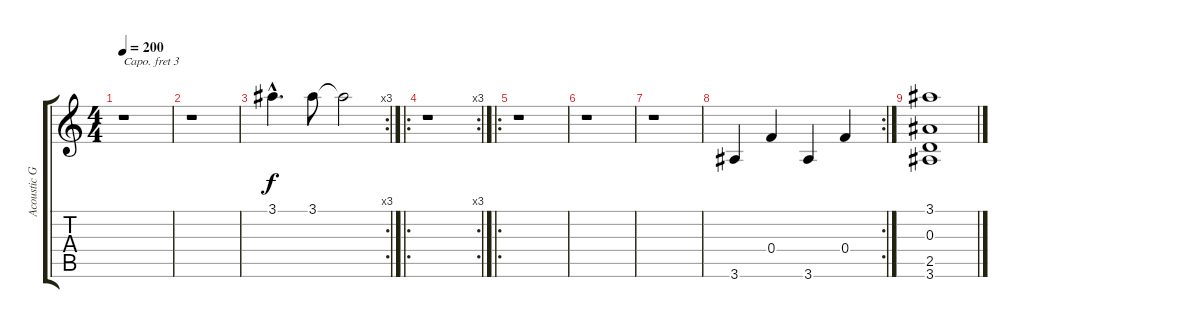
\track ("Acoustic Guitar 2" "Acoustic G") {instrument acousticguitarsteel}
\staff {score tabs}
\capo 3
\tuning (E4 B3 G3 D3 A2 E2) {hide}
\ts (4 4)
\tempo 200
\clef g2
\ks c
r.1{dy f} |
r.1 |
\rc 3
3.1{hac}.4{d} 3.1.8 3.1{t}.2 |
\ro
\rc 3
r.1 |
\ro
r.1 |
r.1 |
r.1 |
\rc 2
3.6.4 0.4.4 3.6.4 0.4.4 |
(3.1 0.3 2.5 3.6).1
